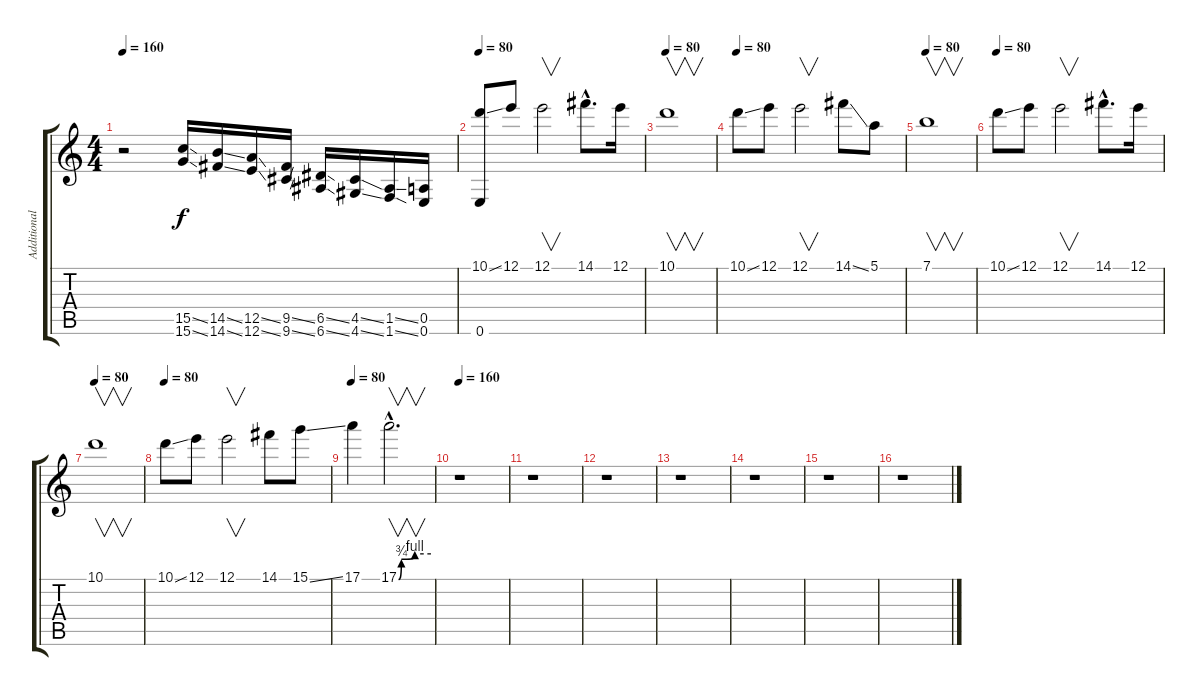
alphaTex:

\track ("Additional Guitar" "Additional") {instrument overdrivenguitar}
\staff {score tabs}
\tuning (E4 B3 G3 D3 A2 E2) {hide}
\ts (4 4)
\tempo 160
\tempo 80
\tempo 160
\clef g2
\ks c
r.2{dy f instrument overdrivenguitar} (15.5{ss} 15.6{ss}).16{instrument guitarfretnoise} (14.5{ss} 14.6{ss}).16 (12.5{ss} 12.6{ss}).16 (9.5{ss} 9.6{ss}).16 (6.5{ss} 6.6{ss}).16 (4.5{ss} 4.6{ss}).16 (1.5{ss} 1.6{ss}).16 (0.5 0.6).16 |
\tempo 80
(10.1{ss} 0.6).8{instrument overdrivenguitar} 12.1.8 12.1.2{v} 14.1{hac}.8{d} 12.1.16 |
\tempo 80
10.1.1{v} |
\tempo 80
10.1{ss}.8 12.1.8 12.1.2{v} 14.1{ss}.8 5.1.8 |
\tempo 80
7.1.1{v} |
\tempo 80
10.1{ss}.8 12.1.8 12.1.2{v} 14.1{hac}.8{d} 12.1.16 |
\tempo 80
10.1.1{v} |
\tempo 80
10.1{ss}.8 12.1.8 12.1.2{v} 14.1.8 15.1{ss}.8 |
\tempo 80
17.1.4 17.1{be (custom 0 0 5 3 30 4 60 4) hac}.2{v d} |
\tempo 160
r.1 |
r.1 |
r.1 |
r.1 |
r.1 |
r.1 |
r.1
